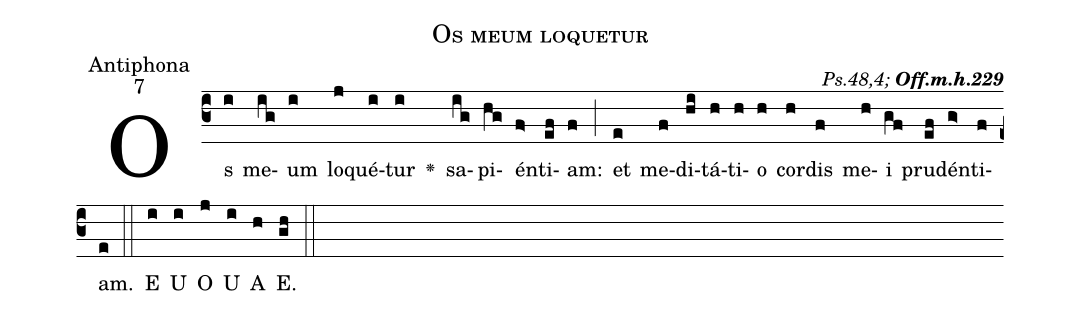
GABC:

name:Os meum loquetur;
office-part:Antiphona;
mode:7;
commentary:{\itshape\mdseries Ps.48,4;\/} {\bfseries Off.m.h.229};
%%
(c3)Os(i) me(ig)um(i) lo(j)qué(i)tur(i) <v>\greheightstar</v>() sa(ig)pi(hg)én(f>)ti(ef)am:(f) (;) et(e) me(f)di(hi)tá(h)ti(h)o(h) cor(h)dis(f) me(h)i(gf) pru(ef)dén(g>)ti(f)am.(e) (::) E(i) U(i) O(j) U(i) A(h) E.(gh) (::)
